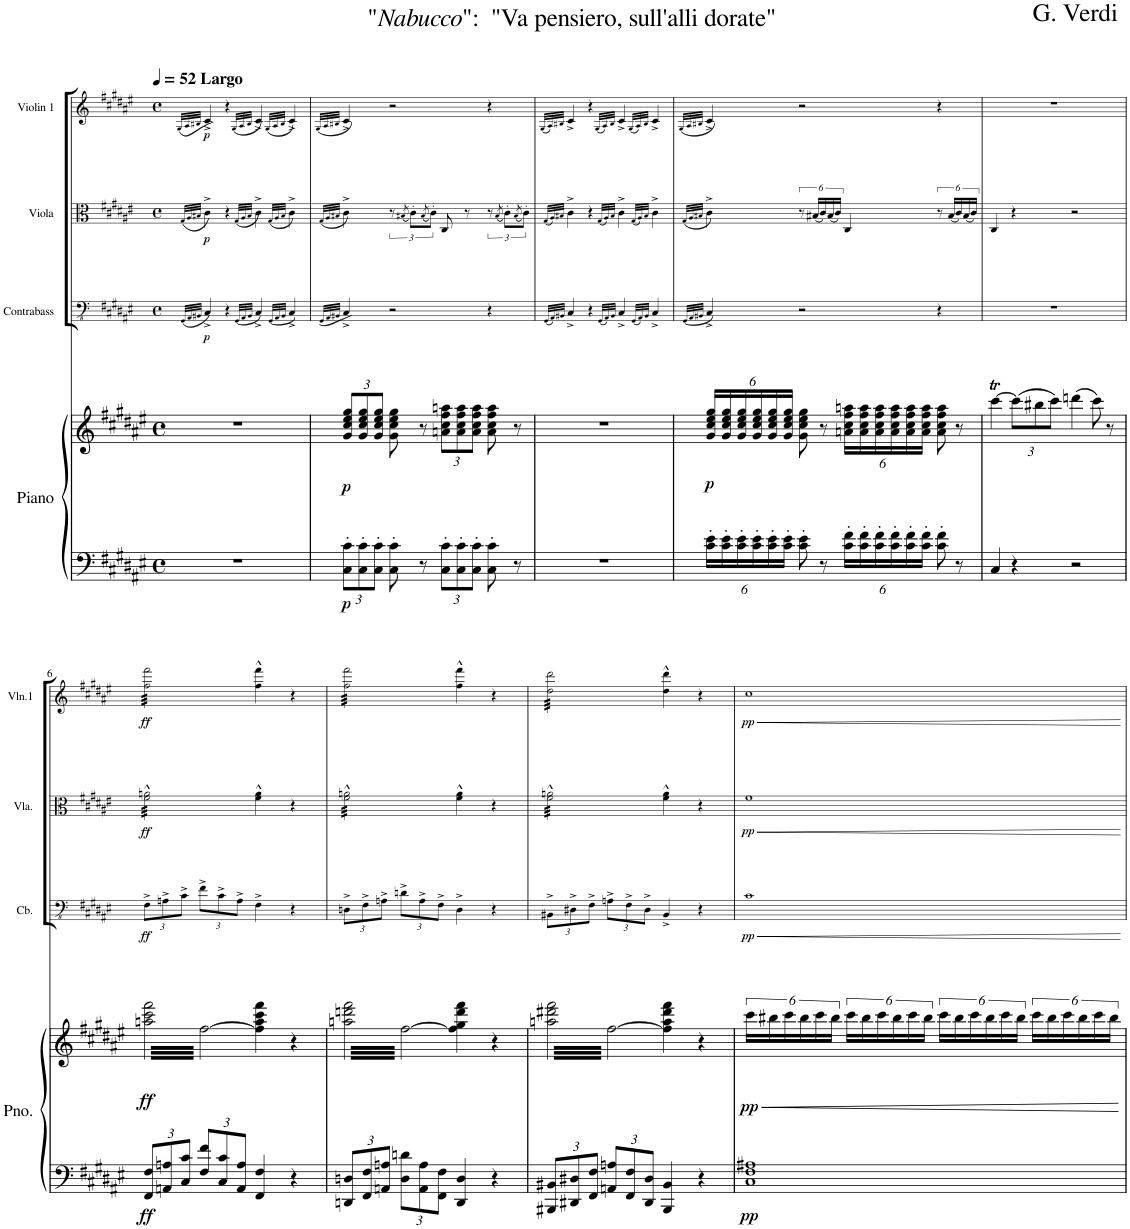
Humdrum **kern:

**kern	**kern	**dynam	**kern	**dynam	**kern	**dynam	**kern	**dynam
*part4	*part4	*part4	*part3	*part3	*part2	*part2	*part1	*part1
*staff5	*staff4	*staff4/5	*staff3	*staff3	*staff2	*staff2	*staff1	*staff1
*I"Piano	*	*	*I"Contrabass	*	*I"Viola	*	*I"Violin 1	*
*I'Pno.	*	*	*I'Cb.	*	*I'Vla.	*	*I'Vln.1	*
*	*	*	*stria5	*	*stria5	*	*stria5	*
*clefF4	*clefG2	*	*clefFv4	*	*clefC3	*	*clefG2	*
*	*	*	*Trd7c12	*	*	*	*	*
*k[f#c#g#d#a#e#]	*k[f#c#g#d#a#e#]	*	*k[f#c#g#d#a#e#]	*	*k[f#c#g#d#a#e#]	*	*k[f#c#g#d#a#e#]	*
*M4/4	*M4/4	*	*M4/4	*	*M4/4	*	*M4/4	*
*met(c)	*met(c)	*	*met(c)	*	*met(c)	*	*met(c)	*
*MM52	*MM52	*	*MM52	*	*MM52	*	*MM52	*
=1	=1	=1	=1	=1	=1	=1	=1	=1
.	.	.	(32qGGG#/LLL	.	(32qG#/LLL	.	(32qG#/LLL	.
.	.	.	32qAAA#/)	.	32qA#/)	.	32qA#/)	.
.	.	.	32qBBB#X/JJJ	.	32qB#X/JJJ	.	32qB#X/JJJ	.
!	!	!	!	!	!	!	!LO:TX:a:B:t=Largo	!
!	!	!	!	!LO:DY:b	!	!LO:DY:b	!	!LO:DY:b
1r	1r	.	4CC#^/	p	4c#^\	p	4c#^/	p
.	.	.	4r	.	4r	.	4r	.
.	.	.	(32qGGG#/LLL	.	(32qG#/LLL	.	(32qG#/LLL	.
.	.	.	32qAAA#/)	.	32qA#/)	.	32qA#/)	.
.	.	.	32qBBB#/JJJ	.	32qB#/JJJ	.	32qB#/JJJ	.
.	.	.	4CC#^/	.	4c#^\	.	4c#^/	.
.	.	.	(32qGGG#/LLL	.	(32qG#/LLL	.	(32qG#/LLL	.
.	.	.	32qAAA#/)	.	32qA#/)	.	32qA#/)	.
.	.	.	32qBBB#/JJJ	.	32qB#/JJJ	.	32qB#/JJJ	.
.	.	.	4CC#^/	.	4c#^\	.	4c#^/	.
=2	=2	=2	=2	=2	=2	=2	=2	=2
.	.	.	(32qGGG#/LLL	.	(32qG#/LLL	.	(32qG#/LLL	.
.	.	.	32qAAA#/)	.	32qA#/)	.	32qA#/)	.
.	.	.	32qBBB#X/JJJ	.	32qB#X/JJJ	.	32qB#X/JJJ	.
*Xbrackettup	*Xbrackettup	*	*	*	*	*	*	*
!	!	!LO:DY:b=2	!	!	!	!	!	!
!	!	!LO:DY:n=1:b	!	!	!	!	!	!
12C#\' 12c#\'L	12g#/ 12cc#/ 12ee#/ 12gg#/L	p p	4CC#^/	.	4c#^\	.	4c#^/	.
12C#\' 12c#\'	12g#/ 12cc#/ 12ee#/ 12gg#/	.	.	.	.	.	.	.
12C#\' 12c#\'J	12g#/ 12cc#/ 12ee#/ 12gg#/J	.	.	.	.	.	.	.
8C#\' 8c#\'	8g#\ 8cc#\ 8ee#\ 8gg#\	.	2r	.	12r	.	2r	.
.	.	.	.	.	(8qB#X/	.	.	.
.	.	.	.	.	12c#'\L)	.	.	.
8r	8r	.	.	.	.	.	.	.
.	.	.	.	.	(8qB#/	.	.	.
.	.	.	.	.	12c#'\J)	.	.	.
12C#\' 12c#\'L	12an\ 12cc#\ 12ff#\ 12aan\L	.	.	.	8C#/	.	.	.
12C#\' 12c#\'	12a\ 12cc#\ 12ff#\ 12aa\	.	.	.	.	.	.	.
.	.	.	.	.	8r	.	.	.
12C#\' 12c#\'J	12a\ 12cc#\ 12ff#\ 12aa\J	.	.	.	.	.	.	.
8C#\' 8c#\'	8a\ 8cc#\ 8ff#\ 8aa\	.	4r	.	12r	.	4r	.
.	.	.	.	.	(8qB#/	.	.	.
.	.	.	.	.	12c#'\L)	.	.	.
8r	8r	.	.	.	.	.	.	.
.	.	.	.	.	(8qB#/	.	.	.
.	.	.	.	.	12c#'\J)	.	.	.
=3	=3	=3	=3	=3	=3	=3	=3	=3
.	.	.	(32qGGG#/LLL	.	(32qG#/LLL	.	(32qG#/LLL	.
.	.	.	32qAAA#/)	.	32qA#/)	.	32qA#/)	.
.	.	.	32qBBB#X/JJJ	.	32qB#X/JJJ	.	32qB#X/JJJ	.
1r	1r	.	4CC#^/	.	4c#^\	.	4c#^/	.
.	.	.	4r	.	4r	.	4r	.
.	.	.	(32qGGG#/LLL	.	(32qG#/LLL	.	(32qG#/LLL	.
.	.	.	32qAAA#/)	.	32qA#/)	.	32qA#/)	.
.	.	.	32qBBB#/JJJ	.	32qB#/JJJ	.	32qB#/JJJ	.
.	.	.	4CC#^/	.	4c#^\	.	4c#^/	.
.	.	.	(32qGGG#/LLL	.	(32qG#/LLL	.	(32qG#/LLL	.
.	.	.	32qAAA#/)	.	32qA#/)	.	32qA#/)	.
.	.	.	32qBBB#/JJJ	.	32qB#/JJJ	.	32qB#/JJJ	.
.	.	.	4CC#^/	.	4c#^\	.	4c#^/	.
=4	=4	=4	=4	=4	=4	=4	=4	=4
.	.	.	(32qGGG#/LLL	.	(32qG#/LLL	.	(32qG#/LLL	.
.	.	.	32qAAA#/)	.	32qA#/)	.	32qA#/)	.
.	.	.	32qBBB#X/JJJ	.	32qB#X/JJJ	.	32qB#X/JJJ	.
!	!	!LO:DY:b	!	!	!	!	!	!
24c#\' 24e#\'LL	24g#/ 24cc#/ 24ee#/ 24gg#/LL	p	4CC#^/	.	4c#^\	.	4c#^/	.
24c#\' 24e#\'	24g#/ 24cc#/ 24ee#/ 24gg#/	.	.	.	.	.	.	.
24c#\' 24e#\'	24g#/ 24cc#/ 24ee#/ 24gg#/	.	.	.	.	.	.	.
24c#\' 24e#\'	24g#/ 24cc#/ 24ee#/ 24gg#/	.	.	.	.	.	.	.
24c#\' 24e#\'	24g#/ 24cc#/ 24ee#/ 24gg#/	.	.	.	.	.	.	.
24c#\' 24e#\'JJ	24g#/ 24cc#/ 24ee#/ 24gg#/JJ	.	.	.	.	.	.	.
8c#\' 8e#\'	8g#\ 8cc#\ 8ee#\ 8gg#\	.	2r	.	12r	.	2r	.
.	.	.	.	.	(24B#X/LL	.	.	.
8r	8r	.	.	.	24c#/)	.	.	.
.	.	.	.	.	(24B#/	.	.	.
.	.	.	.	.	24c#/JJ)	.	.	.
24c#\' 24f#\'LL	24an\ 24cc#\ 24ff#\ 24aan\LL	.	.	.	4C#/	.	.	.
24c#\' 24f#\'	24a\ 24cc#\ 24ff#\ 24aa\	.	.	.	.	.	.	.
24c#\' 24f#\'	24a\ 24cc#\ 24ff#\ 24aa\	.	.	.	.	.	.	.
24c#\' 24f#\'	24a\ 24cc#\ 24ff#\ 24aa\	.	.	.	.	.	.	.
24c#\' 24f#\'	24a\ 24cc#\ 24ff#\ 24aa\	.	.	.	.	.	.	.
24c#\' 24f#\'JJ	24a\ 24cc#\ 24ff#\ 24aa\JJ	.	.	.	.	.	.	.
8c#\' 8f#\'	8a\ 8cc#\ 8ff#\ 8aa\	.	4r	.	12r	.	4r	.
.	.	.	.	.	(24B#/LL	.	.	.
8r	8r	.	.	.	24c#/)	.	.	.
.	.	.	.	.	(24B#/	.	.	.
.	.	.	.	.	24c#/JJ)	.	.	.
=5	=5	=5	=5	=5	=5	=5	=5	=5
4C#/	[4ccc#T\	.	1r	.	4C#/	.	1r	.
4r	(12ccc#\L]	.	.	.	4r	.	.	.
.	12bb#X\	.	.	.	.	.	.	.
.	12ccc#\J)	.	.	.	.	.	.	.
2r	(4dddn\	.	.	.	2r	.	.	.
.	8ccc#\)	.	.	.	.	.	.	.
.	8r	.	.	.	.	.	.	.
!!LO:LB:g=z
=6	=6	=6	=6	=6	=6	=6	=6	=6
*	*brackettup	*	*Xbrackettup	*	*	*	*	*
!	!	!LO:DY:b=2	!	!	!	!	!	!
!	!	!LO:DY:n=1:b	!	!LO:DY:b	!	!LO:DY:b	!	!LO:DY:b
*	*tremolo	*	*	*	*	*	*	*
*	*	*	*	*	*tremolo	*	*	*
*	*	*	*	*	*	*	*tremolo	*
12FF#/ 12F#/L	64aan\ 64ccc#\ 64fff#\LLLL	ff ff	12FF#^\L	ff	32f#\^^ 32an\^^LLL	ff	32ff#\ 32fff#\LLL	ff
.	[64ff#\	.	.	.	.	.	.	.
.	64aan\ 64ccc#\ 64fff#\	.	.	.	32f#\^^ 32an\^^	.	32ff#\ 32fff#\	.
.	[64ff#\	.	.	.	.	.	.	.
.	64aan\ 64ccc#\ 64fff#\	.	.	.	32f#\^^ 32an\^^	.	32ff#\ 32fff#\	.
.	[64ff#\	.	.	.	.	.	.	.
12AAn/ 12An/	.	.	12AAn^\	.	.	.	.	.
.	64aan\ 64ccc#\ 64fff#\	.	.	.	32f#\^^ 32an\^^	.	32ff#\ 32fff#\	.
.	[64ff#\	.	.	.	.	.	.	.
.	64aan\ 64ccc#\ 64fff#\	.	.	.	32f#\^^ 32an\^^	.	32ff#\ 32fff#\	.
.	[64ff#\	.	.	.	.	.	.	.
.	64aan\ 64ccc#\ 64fff#\	.	.	.	32f#\^^ 32an\^^	.	32ff#\ 32fff#\	.
12C#/ 12c#/J	.	.	12C#^\J	.	.	.	.	.
.	[64ff#\	.	.	.	.	.	.	.
.	64aan\ 64ccc#\ 64fff#\	.	.	.	32f#\^^ 32an\^^	.	32ff#\ 32fff#\	.
.	[64ff#\	.	.	.	.	.	.	.
.	64aan\ 64ccc#\ 64fff#\	.	.	.	32f#\^^ 32an\^^	.	32ff#\ 32fff#\	.
.	[64ff#\	.	.	.	.	.	.	.
12F#/ 12f#/L	64aan\ 64ccc#\ 64fff#\	.	12F#^\L	.	32f#\^^ 32an\^^	.	32ff#\ 32fff#\	.
.	[64ff#\	.	.	.	.	.	.	.
.	64aan\ 64ccc#\ 64fff#\	.	.	.	32f#\^^ 32an\^^	.	32ff#\ 32fff#\	.
.	[64ff#\	.	.	.	.	.	.	.
.	64aan\ 64ccc#\ 64fff#\	.	.	.	32f#\^^ 32an\^^	.	32ff#\ 32fff#\	.
.	[64ff#\	.	.	.	.	.	.	.
12C#/ 12c#/	.	.	12C#^\	.	.	.	.	.
.	64aan\ 64ccc#\ 64fff#\	.	.	.	32f#\^^ 32an\^^	.	32ff#\ 32fff#\	.
.	[64ff#\	.	.	.	.	.	.	.
.	64aan\ 64ccc#\ 64fff#\	.	.	.	32f#\^^ 32an\^^	.	32ff#\ 32fff#\	.
.	[64ff#\	.	.	.	.	.	.	.
.	64aan\ 64ccc#\ 64fff#\	.	.	.	32f#\^^ 32an\^^	.	32ff#\ 32fff#\	.
12AA/ 12A/J	.	.	12AA^\J	.	.	.	.	.
.	[64ff#\	.	.	.	.	.	.	.
.	64aan\ 64ccc#\ 64fff#\	.	.	.	32f#\^^ 32an\^^	.	32ff#\ 32fff#\	.
.	[64ff#\	.	.	.	.	.	.	.
.	64aan\ 64ccc#\ 64fff#\	.	.	.	32f#\^^ 32an\^^JJJ	.	32ff#\ 32fff#\JJJ	.
*	*	*	*	*	*	*	*Xtremolo	*
*	*	*	*	*	*Xtremolo	*	*	*
.	64ff#\JJJJ	.	.	.	.	.	.	.
*	*Xtremolo	*	*	*	*	*	*	*
4FF#/ 4F#/	4ff#\] 4aa\ 4ccc#\ 4fff#\	.	4FF#^\	.	4f#\^^ 4a\^^	.	4ff#\^^ 4fff#\^^	.
.	.	.	.	.	.	.	.	.
.	.	.	.	.	.	.	.	.
.	.	.	.	.	.	.	.	.
.	.	.	.	.	.	.	.	.
.	.	.	.	.	.	.	.	.
.	.	.	.	.	.	.	.	.
.	.	.	.	.	.	.	.	.
.	.	.	.	.	.	.	.	.
.	.	.	.	.	.	.	.	.
.	.	.	.	.	.	.	.	.
.	.	.	.	.	.	.	.	.
.	.	.	.	.	.	.	.	.
.	.	.	.	.	.	.	.	.
.	.	.	.	.	.	.	.	.
.	.	.	.	.	.	.	.	.
4r	4r	.	4r	.	4r	.	4r	.
=7	=7	=7	=7	=7	=7	=7	=7	=7
*	*tremolo	*	*	*	*	*	*	*
*	*	*	*	*	*tremolo	*	*	*
*	*	*	*	*	*	*	*tremolo	*
12DDn/ 12Dn/L	64aan\ 64dddn\ 64fff#\LLLL	.	12DDn^\L	.	32f#\^^ 32an\^^LLL	.	32ff#\ 32fff#\LLL	.
.	[64ff#\	.	.	.	.	.	.	.
.	64aan\ 64dddn\ 64fff#\	.	.	.	32f#\^^ 32an\^^	.	32ff#\ 32fff#\	.
.	[64ff#\	.	.	.	.	.	.	.
.	64aan\ 64dddn\ 64fff#\	.	.	.	32f#\^^ 32an\^^	.	32ff#\ 32fff#\	.
.	[64ff#\	.	.	.	.	.	.	.
12FF#/ 12F#/	.	.	12FF#^\	.	.	.	.	.
.	64aan\ 64dddn\ 64fff#\	.	.	.	32f#\^^ 32an\^^	.	32ff#\ 32fff#\	.
.	[64ff#\	.	.	.	.	.	.	.
.	64aan\ 64dddn\ 64fff#\	.	.	.	32f#\^^ 32an\^^	.	32ff#\ 32fff#\	.
.	[64ff#\	.	.	.	.	.	.	.
.	64aan\ 64dddn\ 64fff#\	.	.	.	32f#\^^ 32an\^^	.	32ff#\ 32fff#\	.
12AAn/ 12An/J	.	.	12AAn^\J	.	.	.	.	.
.	[64ff#\	.	.	.	.	.	.	.
.	64aan\ 64dddn\ 64fff#\	.	.	.	32f#\^^ 32an\^^	.	32ff#\ 32fff#\	.
.	[64ff#\	.	.	.	.	.	.	.
.	64aan\ 64dddn\ 64fff#\	.	.	.	32f#\^^ 32an\^^	.	32ff#\ 32fff#\	.
.	[64ff#\	.	.	.	.	.	.	.
12D\ 12dn\L	64aan\ 64dddn\ 64fff#\	.	12Dn^\L	.	32f#\^^ 32an\^^	.	32ff#\ 32fff#\	.
.	[64ff#\	.	.	.	.	.	.	.
.	64aan\ 64dddn\ 64fff#\	.	.	.	32f#\^^ 32an\^^	.	32ff#\ 32fff#\	.
.	[64ff#\	.	.	.	.	.	.	.
.	64aan\ 64dddn\ 64fff#\	.	.	.	32f#\^^ 32an\^^	.	32ff#\ 32fff#\	.
.	[64ff#\	.	.	.	.	.	.	.
12AA\ 12A\	.	.	12AA^\	.	.	.	.	.
.	64aan\ 64dddn\ 64fff#\	.	.	.	32f#\^^ 32an\^^	.	32ff#\ 32fff#\	.
.	[64ff#\	.	.	.	.	.	.	.
.	64aan\ 64dddn\ 64fff#\	.	.	.	32f#\^^ 32an\^^	.	32ff#\ 32fff#\	.
.	[64ff#\	.	.	.	.	.	.	.
.	64aan\ 64dddn\ 64fff#\	.	.	.	32f#\^^ 32an\^^	.	32ff#\ 32fff#\	.
12FF#\ 12F#\J	.	.	12FF#^\J	.	.	.	.	.
.	[64ff#\	.	.	.	.	.	.	.
.	64aan\ 64dddn\ 64fff#\	.	.	.	32f#\^^ 32an\^^	.	32ff#\ 32fff#\	.
.	[64ff#\	.	.	.	.	.	.	.
.	64aan\ 64dddn\ 64fff#\	.	.	.	32f#\^^ 32an\^^JJJ	.	32ff#\ 32fff#\JJJ	.
*	*	*	*	*	*	*	*Xtremolo	*
*	*	*	*	*	*Xtremolo	*	*	*
.	64ff#\JJJJ	.	.	.	.	.	.	.
*	*Xtremolo	*	*	*	*	*	*	*
4DD/ 4D/	4ff#\] 4gg#\ 4ddd\ 4fff#\	.	4DD^\	.	4f#\^^ 4a\^^	.	4ff#\^^ 4fff#\^^	.
.	.	.	.	.	.	.	.	.
.	.	.	.	.	.	.	.	.
.	.	.	.	.	.	.	.	.
.	.	.	.	.	.	.	.	.
.	.	.	.	.	.	.	.	.
.	.	.	.	.	.	.	.	.
.	.	.	.	.	.	.	.	.
.	.	.	.	.	.	.	.	.
.	.	.	.	.	.	.	.	.
.	.	.	.	.	.	.	.	.
.	.	.	.	.	.	.	.	.
.	.	.	.	.	.	.	.	.
.	.	.	.	.	.	.	.	.
.	.	.	.	.	.	.	.	.
.	.	.	.	.	.	.	.	.
4r	4r	.	4r	.	4r	.	4r	.
=8	=8	=8	=8	=8	=8	=8	=8	=8
*	*tremolo	*	*	*	*	*	*	*
*	*	*	*	*	*tremolo	*	*	*
*	*	*	*	*	*	*	*tremolo	*
12BBB#X/ 12BB#X/L	64aan\ 64ddd#X\ 64fff#\LLLL	.	12BBB#X^\L	.	32f#\^^ 32an\^^LLL	.	32dd#\ 32ddd#\LLL	.
.	[64ff#\	.	.	.	.	.	.	.
.	64aan\ 64ddd#X\ 64fff#\	.	.	.	32f#\^^ 32an\^^	.	32dd#\ 32ddd#\	.
.	[64ff#\	.	.	.	.	.	.	.
.	64aan\ 64ddd#X\ 64fff#\	.	.	.	32f#\^^ 32an\^^	.	32dd#\ 32ddd#\	.
.	[64ff#\	.	.	.	.	.	.	.
12DD#X/ 12D#X/	.	.	12DD#X^\	.	.	.	.	.
.	64aan\ 64ddd#X\ 64fff#\	.	.	.	32f#\^^ 32an\^^	.	32dd#\ 32ddd#\	.
.	[64ff#\	.	.	.	.	.	.	.
.	64aan\ 64ddd#X\ 64fff#\	.	.	.	32f#\^^ 32an\^^	.	32dd#\ 32ddd#\	.
.	[64ff#\	.	.	.	.	.	.	.
.	64aan\ 64ddd#X\ 64fff#\	.	.	.	32f#\^^ 32an\^^	.	32dd#\ 32ddd#\	.
12FF#/ 12F#/J	.	.	12FF#^\J	.	.	.	.	.
.	[64ff#\	.	.	.	.	.	.	.
.	64aan\ 64ddd#X\ 64fff#\	.	.	.	32f#\^^ 32an\^^	.	32dd#\ 32ddd#\	.
.	[64ff#\	.	.	.	.	.	.	.
.	64aan\ 64ddd#X\ 64fff#\	.	.	.	32f#\^^ 32an\^^	.	32dd#\ 32ddd#\	.
.	[64ff#\	.	.	.	.	.	.	.
12AAn/ 12An/L	64aan\ 64ddd#X\ 64fff#\	.	12AAn^\L	.	32f#\^^ 32an\^^	.	32dd#\ 32ddd#\	.
.	[64ff#\	.	.	.	.	.	.	.
.	64aan\ 64ddd#X\ 64fff#\	.	.	.	32f#\^^ 32an\^^	.	32dd#\ 32ddd#\	.
.	[64ff#\	.	.	.	.	.	.	.
.	64aan\ 64ddd#X\ 64fff#\	.	.	.	32f#\^^ 32an\^^	.	32dd#\ 32ddd#\	.
.	[64ff#\	.	.	.	.	.	.	.
12FF#/ 12F#/	.	.	12FF#^\	.	.	.	.	.
.	64aan\ 64ddd#X\ 64fff#\	.	.	.	32f#\^^ 32an\^^	.	32dd#\ 32ddd#\	.
.	[64ff#\	.	.	.	.	.	.	.
.	64aan\ 64ddd#X\ 64fff#\	.	.	.	32f#\^^ 32an\^^	.	32dd#\ 32ddd#\	.
.	[64ff#\	.	.	.	.	.	.	.
.	64aan\ 64ddd#X\ 64fff#\	.	.	.	32f#\^^ 32an\^^	.	32dd#\ 32ddd#\	.
12DD#/ 12D#/J	.	.	12DD#^\J	.	.	.	.	.
.	[64ff#\	.	.	.	.	.	.	.
.	64aan\ 64ddd#X\ 64fff#\	.	.	.	32f#\^^ 32an\^^	.	32dd#\ 32ddd#\	.
.	[64ff#\	.	.	.	.	.	.	.
.	64aan\ 64ddd#X\ 64fff#\	.	.	.	32f#\^^ 32an\^^JJJ	.	32dd#\ 32ddd#\JJJ	.
*	*	*	*	*	*	*	*Xtremolo	*
*	*	*	*	*	*Xtremolo	*	*	*
.	64ff#\JJJJ	.	.	.	.	.	.	.
*	*Xtremolo	*	*	*	*	*	*	*
4BBB#/ 4BB#/	4ff#\] 4aa\ 4ddd#\ 4fff#\	.	4BBB#^/	.	4f#\^^ 4a\^^	.	4dd#\^^ 4ddd#\^^	.
.	.	.	.	.	.	.	.	.
.	.	.	.	.	.	.	.	.
.	.	.	.	.	.	.	.	.
.	.	.	.	.	.	.	.	.
.	.	.	.	.	.	.	.	.
.	.	.	.	.	.	.	.	.
.	.	.	.	.	.	.	.	.
.	.	.	.	.	.	.	.	.
.	.	.	.	.	.	.	.	.
.	.	.	.	.	.	.	.	.
.	.	.	.	.	.	.	.	.
.	.	.	.	.	.	.	.	.
.	.	.	.	.	.	.	.	.
.	.	.	.	.	.	.	.	.
.	.	.	.	.	.	.	.	.
4r	4r	.	4r	.	4r	.	4r	.
=9	=9	=9	=9	=9	=9	=9	=9	=9
!	!	!LO:HP:b	!	!LO:HP:b	!	!LO:HP:b	!	!LO:HP:b
!	!	!LO:DY:n=1:b=2	!	!	!	!	!	!
!	!	!LO:DY:n=2:b	!	!LO:DY:n=1:b	!	!LO:DY:n=1:b	!	!LO:DY:n=1:b
1C# 1F# 1A#X	24ccc#\LL	< pp pp	1C#	< pp	1f#	< pp	1cc#	< pp
.	24bb#X\	.	.	.	.	.	.	.
.	24ccc#\	.	.	.	.	.	.	.
.	24bb#\	.	.	.	.	.	.	.
.	24ccc#\	.	.	.	.	.	.	.
.	24bb#\JJ	.	.	.	.	.	.	.
.	24ccc#\LL	.	.	.	.	.	.	.
.	24bb#\	.	.	.	.	.	.	.
.	24ccc#\	.	.	.	.	.	.	.
.	24bb#\	.	.	.	.	.	.	.
.	24ccc#\	.	.	.	.	.	.	.
.	24bb#\JJ	.	.	.	.	.	.	.
.	24ccc#\LL	.	.	.	.	.	.	.
.	24bb#\	.	.	.	.	.	.	.
.	24ccc#\	.	.	.	.	.	.	.
.	24bb#\	.	.	.	.	.	.	.
.	24ccc#\	.	.	.	.	.	.	.
.	24bb#\JJ	.	.	.	.	.	.	.
.	24ccc#\LL	.	.	.	.	.	.	.
.	24bb#\	.	.	.	.	.	.	.
.	24ccc#\	.	.	.	.	.	.	.
.	24bb#\	.	.	.	.	.	.	.
.	24ccc#\	.	.	.	.	.	.	.
.	24bb#\JJ	.	.	.	.	.	.	.
.	.	[	.	[	.	[	.	[
=	=	=	=	=	=	=	=	=
*-	*-	*-	*-	*-	*-	*-	*-	*-
